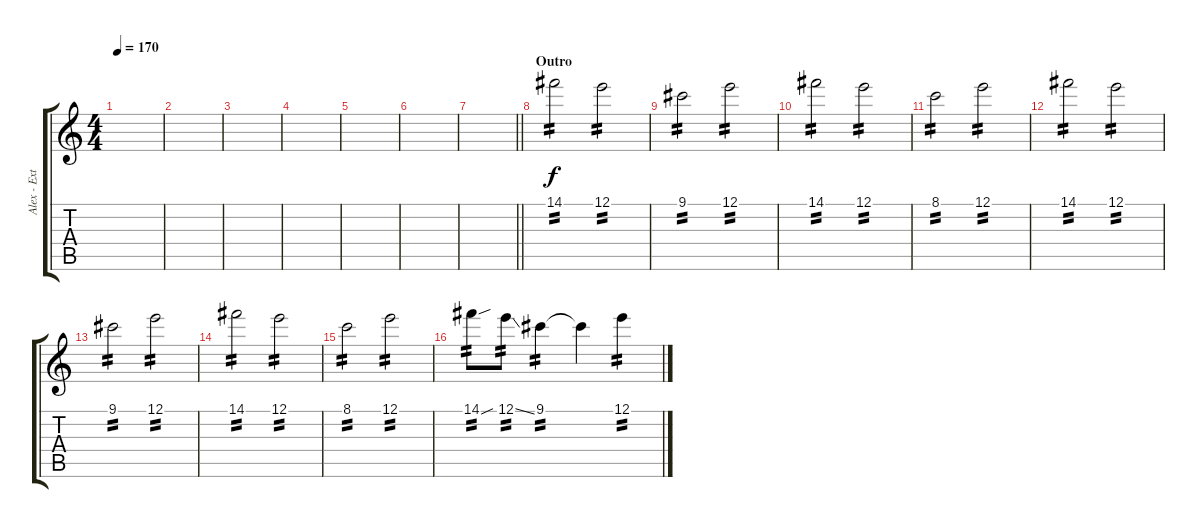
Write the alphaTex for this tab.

\track ("Alex - Extra Lead" "Alex - Ext") {instrument distortionguitar}
\staff {score tabs}
\tuning (E4 B3 G3 D3 A2 E2) {hide}
\ts (4 4)
\tempo 170
\clef g2
\ks c
|
|
|
|
|
|
\barLineRight lightlight
|
\section ("" "Outro")
14.1.2{tp 2} 12.1.2{tp 2} |
9.1.2{tp 2} 12.1.2{tp 2} |
14.1.2{tp 2} 12.1.2{tp 2} |
8.1.2{tp 2} 12.1.2{tp 2} |
14.1.2{tp 2} 12.1.2{tp 2} |
9.1.2{tp 2} 12.1.2{tp 2} |
14.1.2{tp 2} 12.1.2{tp 2} |
8.1.2{tp 2} 12.1.2{tp 2} |
14.1{sou}.8{tp 2 dy f} 12.1{ss}.8{tp 2} 9.1.4{tp 2} 9.1{t}.4 12.1.4{tp 2}
